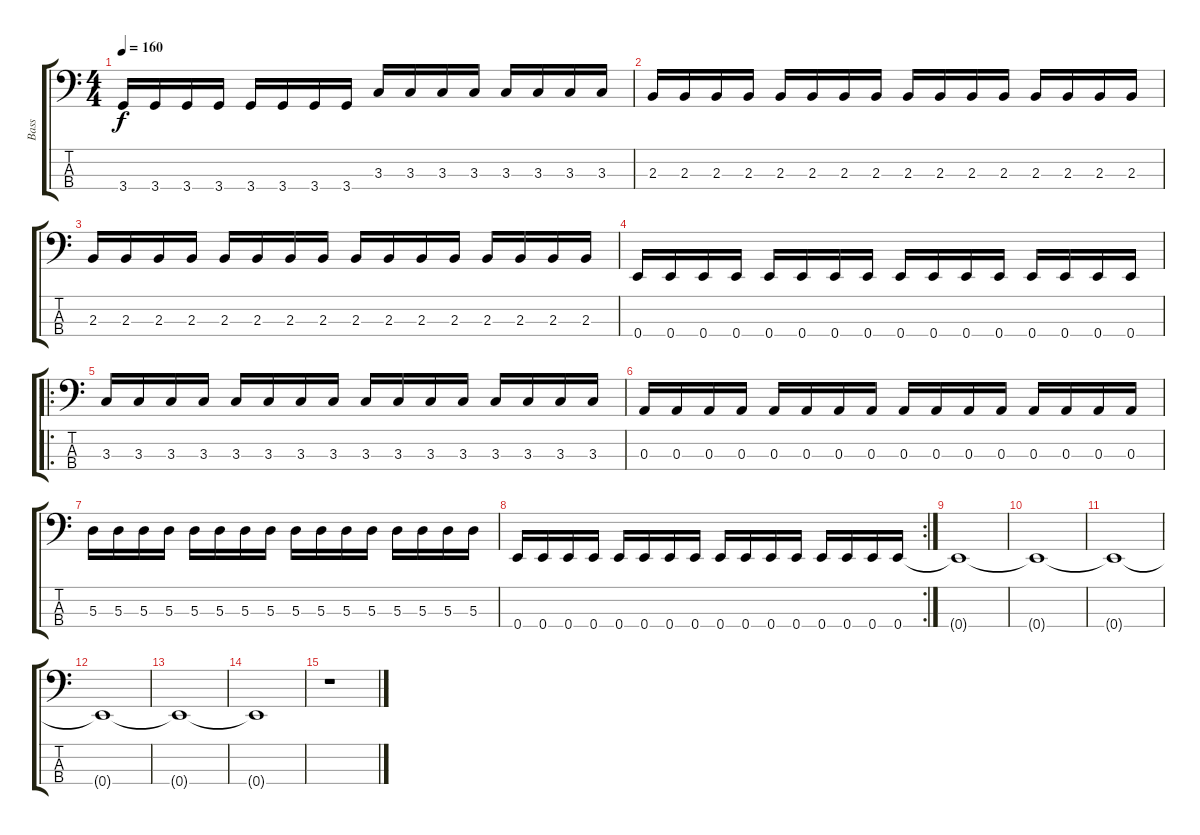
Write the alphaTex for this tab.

\track ("Bass" "Bass") {instrument electricbasspick}
\staff {score tabs}
\tuning (G2 D2 A1 E1) {hide}
\ts (4 4)
\tempo 160
\clef f4
\ks c
3.4.16{dy f} 3.4.16 3.4.16 3.4.16 3.4.16 3.4.16 3.4.16 3.4.16 3.3.16 3.3.16 3.3.16 3.3.16 3.3.16 3.3.16 3.3.16 3.3.16 |
2.3.16 2.3.16 2.3.16 2.3.16 2.3.16 2.3.16 2.3.16 2.3.16 2.3.16 2.3.16 2.3.16 2.3.16 2.3.16 2.3.16 2.3.16 2.3.16 |
2.3.16 2.3.16 2.3.16 2.3.16 2.3.16 2.3.16 2.3.16 2.3.16 2.3.16 2.3.16 2.3.16 2.3.16 2.3.16 2.3.16 2.3.16 2.3.16 |
0.4.16 0.4.16 0.4.16 0.4.16 0.4.16 0.4.16 0.4.16 0.4.16 0.4.16 0.4.16 0.4.16 0.4.16 0.4.16 0.4.16 0.4.16 0.4.16 |
\ro
3.3.16 3.3.16 3.3.16 3.3.16 3.3.16 3.3.16 3.3.16 3.3.16 3.3.16 3.3.16 3.3.16 3.3.16 3.3.16 3.3.16 3.3.16 3.3.16 |
0.3.16 0.3.16 0.3.16 0.3.16 0.3.16 0.3.16 0.3.16 0.3.16 0.3.16 0.3.16 0.3.16 0.3.16 0.3.16 0.3.16 0.3.16 0.3.16 |
5.3.16 5.3.16 5.3.16 5.3.16 5.3.16 5.3.16 5.3.16 5.3.16 5.3.16 5.3.16 5.3.16 5.3.16 5.3.16 5.3.16 5.3.16 5.3.16 |
\rc 2
0.4.16 0.4.16 0.4.16 0.4.16 0.4.16 0.4.16 0.4.16 0.4.16 0.4.16 0.4.16 0.4.16 0.4.16 0.4.16 0.4.16 0.4.16 0.4.16 |
0.4{t}.1 |
0.4{t}.1 |
0.4{t}.1 |
0.4{t}.1 |
0.4{t}.1 |
0.4{t}.1 |
r.1
